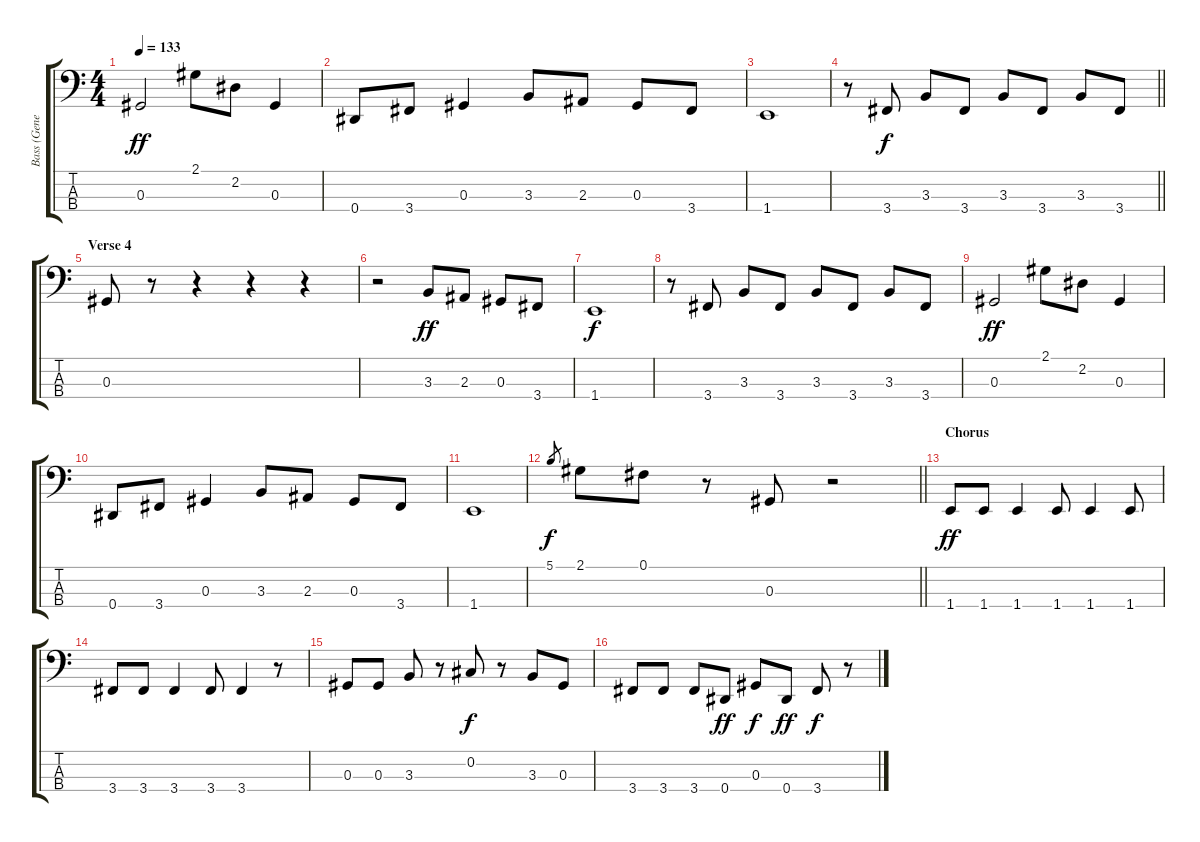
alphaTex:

\track ("Bass (Gene)" "Bass (Gene") {instrument electricbasspick}
\staff {score tabs}
\tuning (Gb2 Db2 Ab1 Eb1) {hide}
\ts (4 4)
\tempo 133
\clef f4
\ks c
0.3.2{dy ff} 2.1.8 2.2.8 0.3.4 |
0.4.8 3.4.8 0.3.4 3.3.8 2.3.8 0.3.8 3.4.8 |
1.4.1 |
\barLineRight lightlight
r.8 3.4.8{dy f} 3.3.8 3.4.8 3.3.8 3.4.8 3.3.8 3.4.8 |
\section ("" "Verse 4")
0.3.8 r.8 r.4 r.4 r.4 |
r.2 3.3.8{dy ff} 2.3.8 0.3.8 3.4.8 |
1.4.1{dy f} |
r.8 3.4.8 3.3.8 3.4.8 3.3.8 3.4.8 3.3.8 3.4.8 |
0.3.2{dy ff instrument electricbasspick} 2.1.8 2.2.8 0.3.4 |
0.4.8 3.4.8 0.3.4 3.3.8 2.3.8 0.3.8 3.4.8 |
1.4.1 |
\barLineRight lightlight
5.1.8{gr dy f} 2.1.8 0.1.8 r.8 0.3.8 r.2 |
\section ("" "Chorus")
1.4.8{dy ff} 1.4.8 1.4.4 1.4.8 1.4.4 1.4.8 |
3.4.8 3.4.8 3.4.4 3.4.8 3.4.4 r.8 |
0.3.8 0.3.8 3.3.8 r.8 0.2.8{dy f} r.8 3.3.8 0.3.8 |
3.4.8 3.4.8 3.4.8 0.4.8{dy ff} 0.3.8{dy f} 0.4.8{dy ff} 3.4.8{dy f} r.8
